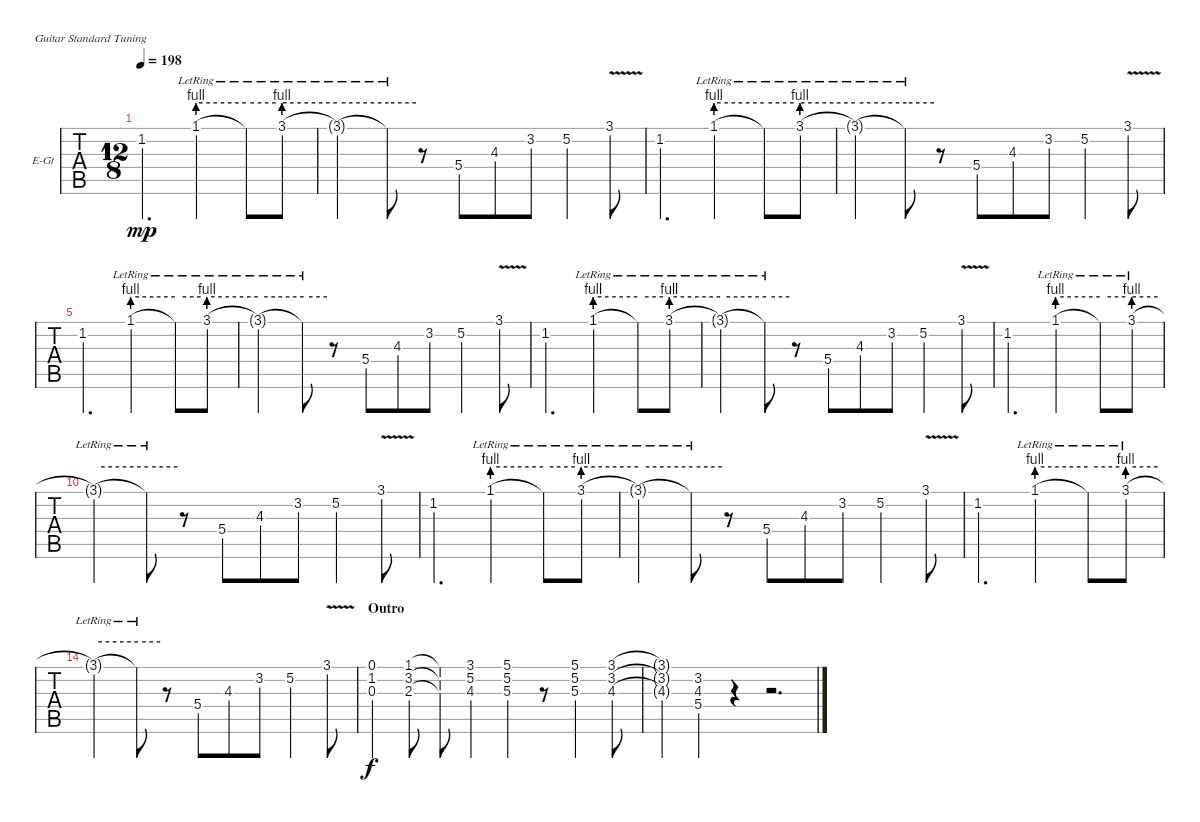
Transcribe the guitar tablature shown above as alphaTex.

\bracketExtendMode nobrackets
\firstSystemTrackNameOrientation horizontal
\otherSystemsTrackNameOrientation horizontal
\defaultBarNumberDisplay FirstOfSystem
\track ("Guitar 2" "E-Gt") {instrument distortionguitar}
\staff {tabs}
\tuning (E4 B3 G3 D3 A2 E2)
\ts (12 8)
\tempo 198
\clef g2
\ks c
1.2.2{d dy mp} 1.1{be (prebend 0 4 60 4) lr}.2 1.1{be (hold 0 4 60 4) lr t}.8 3.1{be (prebend 0 4 60 4) lr}.8 |
3.1{be (hold 0 4 60 4) lr t}.2 3.1{be (hold 0 4 60 4) lr t}.8 r.8 5.4.8 4.3.8 3.2.8 5.2.4 3.1{v}.8 |
1.2.2{d} 1.1{be (prebend 0 4 60 4) lr}.2 1.1{be (hold 0 4 60 4) lr t}.8 3.1{be (prebend 0 4 60 4) lr}.8 |
3.1{be (hold 0 4 60 4) lr t}.2 3.1{be (hold 0 4 60 4) lr t}.8 r.8 5.4.8 4.3.8 3.2.8 5.2.4 3.1{v}.8 |
1.2.2{d} 1.1{be (prebend 0 4 60 4) lr}.2 1.1{be (hold 0 4 60 4) lr t}.8 3.1{be (prebend 0 4 60 4) lr}.8 |
3.1{be (hold 0 4 60 4) lr t}.2 3.1{be (hold 0 4 60 4) lr t}.8 r.8 5.4.8 4.3.8 3.2.8 5.2.4 3.1{v}.8 |
1.2.2{d} 1.1{be (prebend 0 4 60 4) lr}.2 1.1{be (hold 0 4 60 4) lr t}.8 3.1{be (prebend 0 4 60 4) lr}.8 |
3.1{be (hold 0 4 60 4) lr t}.2 3.1{be (hold 0 4 60 4) lr t}.8 r.8 5.4.8 4.3.8 3.2.8 5.2.4 3.1{v}.8 |
1.2.2{d} 1.1{be (prebend 0 4 60 4) lr}.2 1.1{be (hold 0 4 60 4) lr t}.8 3.1{be (prebend 0 4 60 4) lr}.8 |
3.1{be (hold 0 4 60 4) lr t}.2 3.1{be (hold 0 4 60 4) lr t}.8 r.8 5.4.8 4.3.8 3.2.8 5.2.4 3.1{v}.8 |
1.2.2{d} 1.1{be (prebend 0 4 60 4) lr}.2 1.1{be (hold 0 4 60 4) lr t}.8 3.1{be (prebend 0 4 60 4) lr}.8 |
3.1{be (hold 0 4 60 4) lr t}.2 3.1{be (hold 0 4 60 4) lr t}.8 r.8 5.4.8 4.3.8 3.2.8 5.2.4 3.1{v}.8 |
1.2.2{d} 1.1{be (prebend 0 4 60 4) lr}.2 1.1{be (hold 0 4 60 4) lr t}.8 3.1{be (prebend 0 4 60 4) lr}.8 |
3.1{be (hold 0 4 60 4) lr t}.2 3.1{be (hold 0 4 60 4) lr t}.8 r.8 5.4.8 4.3.8 3.2.8 5.2.4 3.1{v}.8 |
\section ("" "Outro")
(0.1 1.2 0.3).4{dy f} (1.1 3.2 2.3).8 (1.1{t} 3.2{t} 2.3{t}).8 (3.1 5.2 4.3).4 (5.1 5.2 5.3).4 r.8 (5.1 5.2 5.3).4 (3.1 3.2 4.3).8 |
(3.1{t} 3.2{t} 4.3{t}).4 (3.2 4.3 5.4).4 r.4 r.2{d}
